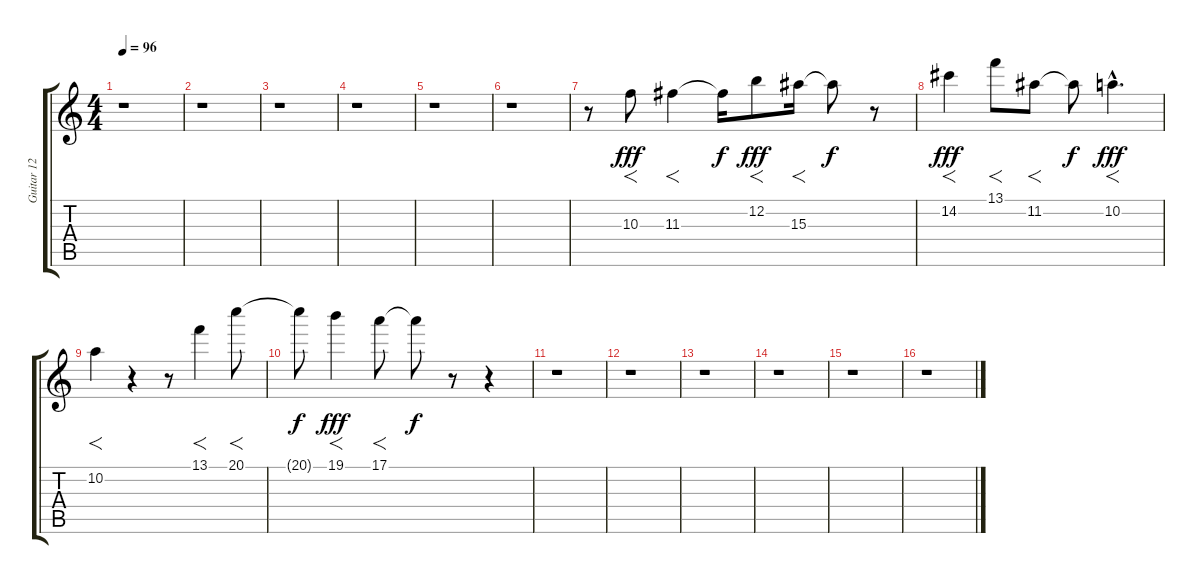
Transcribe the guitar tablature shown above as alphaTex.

\track ("Guitar 12" "Guitar 12") {instrument distortionguitar}
\staff {score tabs}
\tuning (E4 B3 G3 D3 A2 E2) {hide}
\ts (4 4)
\tempo 96
\clef g2
\ks c
r.1{dy fff} |
r.1 |
r.1 |
r.1 |
r.1 |
r.1 |
r.8 10.3.8{f} 11.3.4{f} 11.3{t}.16{dy f} 12.2.8{f dy fff} 15.3.16{f} 15.3{t}.8{dy f} r.8 |
14.2.4{f dy fff} 13.1.8{f} 11.2.8{f} 11.2{t}.8{dy f} 10.2{hac}.4{f d dy fff} |
10.2.4{f} r.4 r.8 13.1.4{f} 20.1.8{f} |
20.1{t}.8{dy f} 19.1.4{f dy fff} 17.1.8{f} 17.1{t}.8{dy f} r.8 r.4 |
r.1 |
r.1 |
r.1 |
r.1 |
r.1 |
r.1
